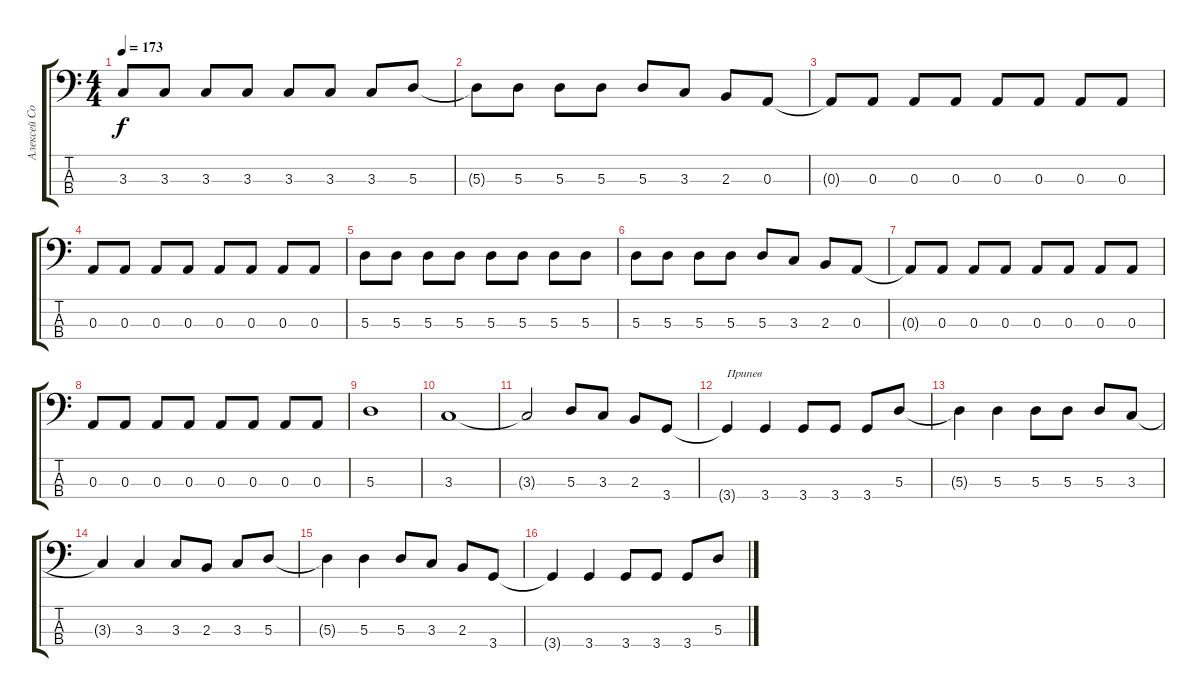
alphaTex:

\track ("Алексей Соловьев" "Алексей Со") {instrument electricbasspick}
\staff {score tabs}
\tuning (G2 D2 A1 E1) {hide}
\ts (4 4)
\tempo 173
\clef f4
\ks c
3.3{t}.8{dy f} 3.3.8 3.3.8 3.3.8 3.3.8 3.3.8 3.3.8 5.3.8 |
5.3{t}.8 5.3.8 5.3.8 5.3.8 5.3.8 3.3.8 2.3.8 0.3.8 |
0.3{t}.8 0.3.8 0.3.8 0.3.8 0.3.8 0.3.8 0.3.8 0.3.8 |
0.3.8 0.3.8 0.3.8 0.3.8 0.3.8 0.3.8 0.3.8 0.3.8 |
5.3.8 5.3.8 5.3.8 5.3.8 5.3.8 5.3.8 5.3.8 5.3.8 |
5.3.8 5.3.8 5.3.8 5.3.8 5.3.8 3.3.8 2.3.8 0.3.8 |
0.3{t}.8 0.3.8 0.3.8 0.3.8 0.3.8 0.3.8 0.3.8 0.3.8 |
0.3.8 0.3.8 0.3.8 0.3.8 0.3.8 0.3.8 0.3.8 0.3.8 |
5.3.1 |
3.3.1 |
3.3{t}.2 5.3.8 3.3.8 2.3.8 3.4.8 |
3.4{t}.4{txt "Припев"} 3.4.4 3.4.8 3.4.8 3.4.8 5.3.8 |
5.3{t}.4 5.3.4 5.3.8 5.3.8 5.3.8 3.3.8 |
3.3{t}.4 3.3.4 3.3.8 2.3.8 3.3.8 5.3.8 |
5.3{t}.4 5.3.4 5.3.8 3.3.8 2.3.8 3.4.8 |
3.4{t}.4 3.4.4 3.4.8 3.4.8 3.4.8 5.3.8
